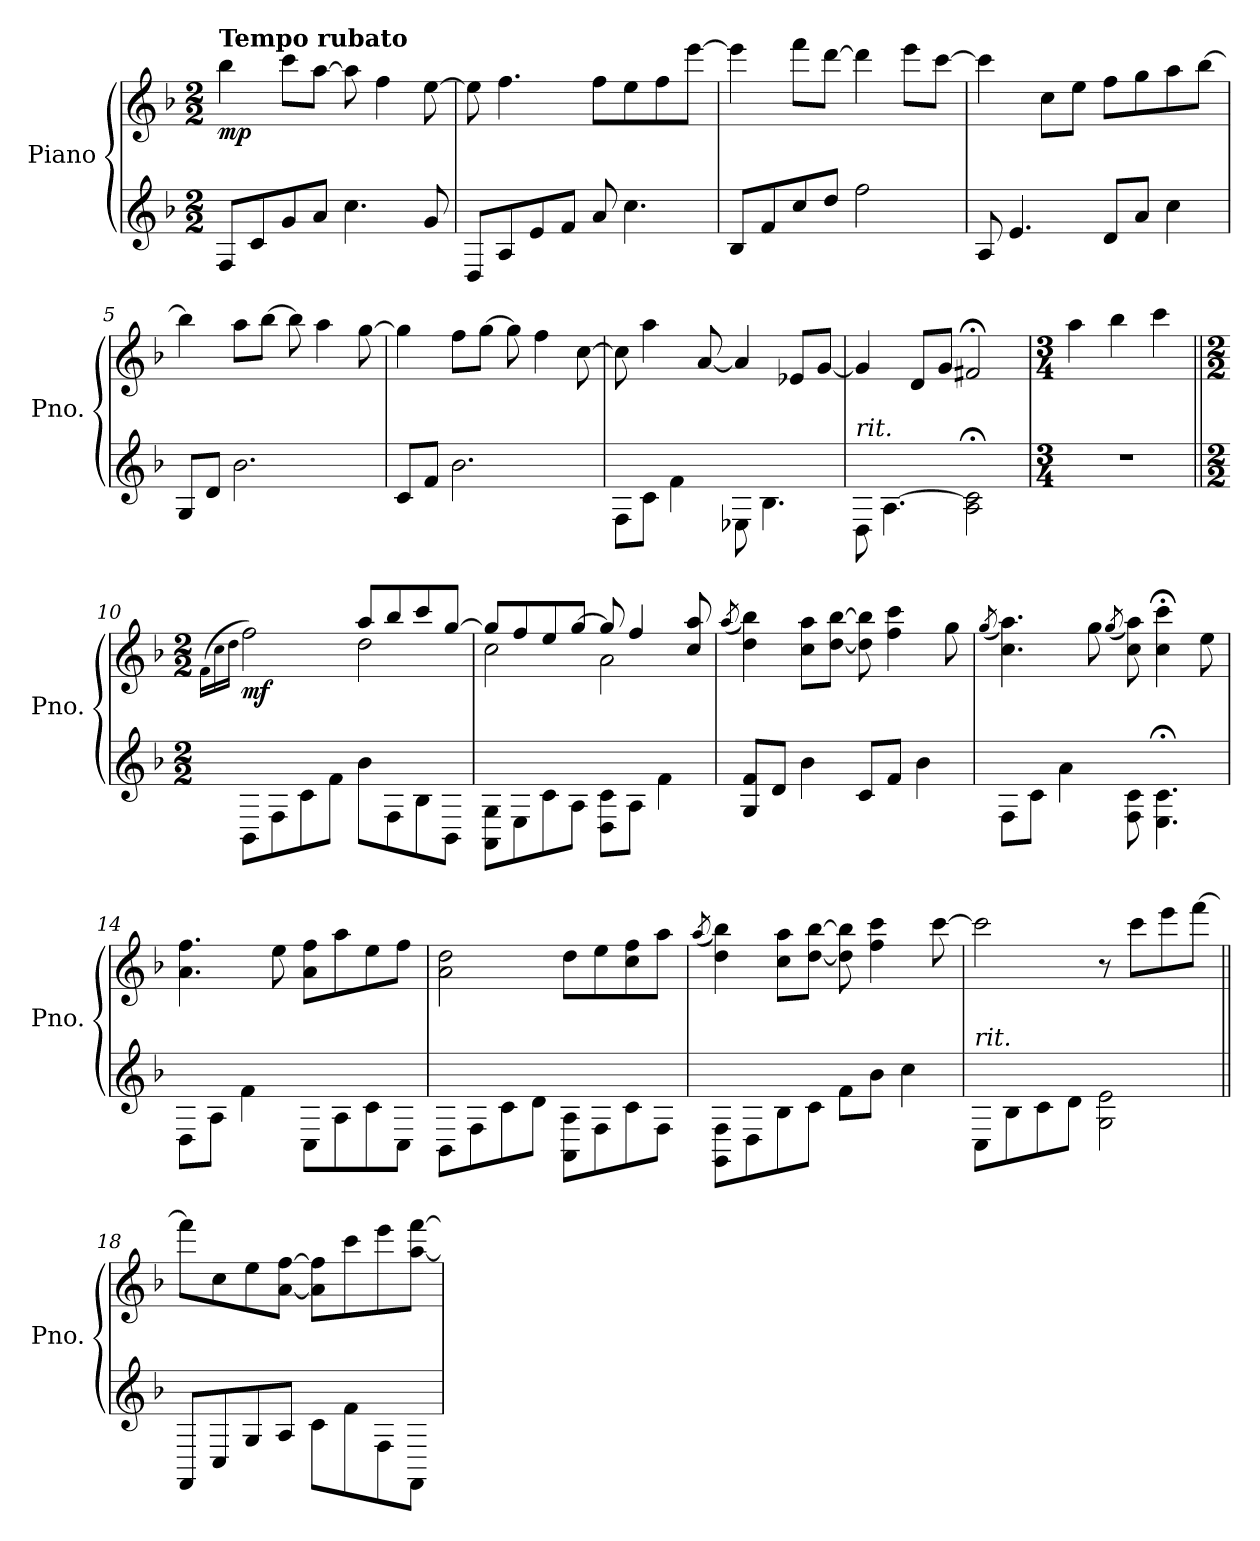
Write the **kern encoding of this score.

**kern	**kern	**dynam
*part1	*part1	*part1
*staff2	*staff1	*staff1/2
*I"Piano	*	*
*I'Pno.	*	*
*clefG2	*clefG2	*
*k[b-]	*k[b-]	*
*M2/2	*M2/2	*
=1	=1	=1
!	!LO:TX:a:B:t=Tempo rubato	!
!	!	!LO:DY:b
8F/L	4bb-\	mp
8c/	.	.
8g/	8ccc\L	.
8a/J	[8aa\J	.
4.cc\	8aa\]	.
.	4ff\	.
8g/	[8ee\	.
=2	=2	=2
8D/L	8ee\]	.
8A/	4.ff\	.
8e/	.	.
8f/J	.	.
8a/	8ff\L	.
4.cc\	8ee\	.
.	8ff\	.
.	[8eee\J	.
=3	=3	=3
8B-/L	4eee\]	.
8f/	.	.
8cc/	8fff\L	.
8dd/J	[8ddd\J	.
2ff\	4ddd\]	.
.	8eee\L	.
.	[8ccc\J	.
=4	=4	=4
8A/	4ccc\]	.
4.e/	.	.
.	8cc\L	.
.	8ee\J	.
8d/L	8ff\L	.
8a/J	8gg\	.
4cc\	8aa\	.
.	[8bb-\J	.
!!LO:LB:g=z
=5	=5	=5
8G/L	4bb-\]	.
8d/J	.	.
2.b-\	8aa\L	.
.	[8bb-\J	.
.	8bb-\]	.
.	4aa\	.
.	[8gg\	.
=6	=6	=6
8c/L	4gg\]	.
8f/J	.	.
2.b-\	8ff\L	.
.	[8gg\J	.
.	8gg\]	.
.	4ff\	.
.	[8cc\	.
=7	=7	=7
8F\L	8cc\]	.
8c\J	4aa\	.
4f\	.	.
.	[8a/	.
8E-X\	4a/]	.
4.B-\	.	.
.	8e-X/L	.
.	[8g/J	.
=8	=8	=8
!LO:TX:a:i:t=rit.	!	!
8D\	4g/]	.
[4.A\	.	.
.	8d/L	.
.	8g/J	.
2A\];< 2c\;<	2f#X;</	.
!!LO:LB:g=z
=9	=9	=9
*M3/4	*M3/4	*
2.r	4aa\	.
.	4bb-\	.
.	4ccc\	.
=10||	=10||	=10||
*M2/2	*M2/2	*
.	(>16qf\LL	.
.	16qcc\	.
.	16qdd\JJ	.
*	*^	*
!	!	!	!LO:DY:b
8BB-\L	2ff\)	2ryy	mf
8F\	.	.	.
8c\	.	.	.
8f\J	.	.	.
8b-\L	8aa/L	2dd\	.
8F\	8bb-/	.	.
8B-\	8ccc/	.	.
8BB-\J	[8gg/J	.	.
=11	=11	=11	=11
8AA\ 8G\L	8gg/L]	2cc\	.
8E\	8ff/	.	.
8c\	8ee/	.	.
8A\J	[8gg/J	.	.
8D\ 8c\L	8gg/]	2a\	.
8A\J	4ff/	.	.
4f\	.	.	.
.	8cc/ 8aa/	.	.
*	*v	*v	*
=12	=12	=12
.	(<8qaa/	.
8G/ 8f/L	4dd\ 4bb-\)	.
8d/J	.	.
4b-\	8cc\ 8aa\L	.
.	[8dd\ [8bb-\J	.
8c/L	8dd\] 8bb-\]	.
8f/J	4ff\ 4ccc\	.
4b-\	.	.
.	8gg\	.
!!LO:LB:g=z
=13	=13	=13
.	(<8qgg/	.
8F\L	4.cc\ 4.aa\)	.
8c\J	.	.
4a\	.	.
.	8gg\	.
.	(<8qgg/	.
8F\ 8c\	8cc\ 8aa\)	.
4.E\;< 4.c\;<	4cc\;< 4ccc\;<	.
.	8ee\	.
=14	=14	=14
8D\L	4.a\ 4.ff\	.
8A\J	.	.
4f\	.	.
.	8ee\	.
8C\L	8a\ 8ff\L	.
8A\	8aa\	.
8c\	8ee\	.
8C\J	8ff\J	.
=15	=15	=15
8BB-\L	2a\ 2dd\	.
8F\	.	.
8c\	.	.
8d\J	.	.
8AA\ 8A\L	8dd\L	.
8F\	8ee\	.
8c\	8cc\ 8ff\	.
8F\J	8aa\J	.
=16	=16	=16
.	(<8qaa/	.
8GG\ 8F\L	4dd\ 4bb-\)	.
8D\	.	.
8B-\	8cc\ 8aa\L	.
8c\J	[8dd\ [8bb-\J	.
8f\L	8dd\] 8bb-\]	.
8b-\J	4ff\ 4ccc\	.
4cc\	.	.
.	[8ccc\	.
!!LO:LB:g=z
=17	=17	=17
!LO:TX:a:i:t=rit.	!	!
8C\L	2ccc\]	.
8B-\	.	.
8c\	.	.
8d\J	.	.
2G\ 2e\	8r	.
.	8ccc\L	.
.	8eee\	.
.	[8fff\J	.
=18||	=18||	=18||
8FF/L	8fff\L]	.
8C/	8cc\	.
8G/	8ee\	.
8A/J	[8a\ [8ff\J	.
8c\L	8a\] 8ff\]L	.
8f\	8ccc\	.
8F\	8eee\	.
8FF\J	[8aa\ [8fff\J	.
=	=	=
*-	*-	*-
